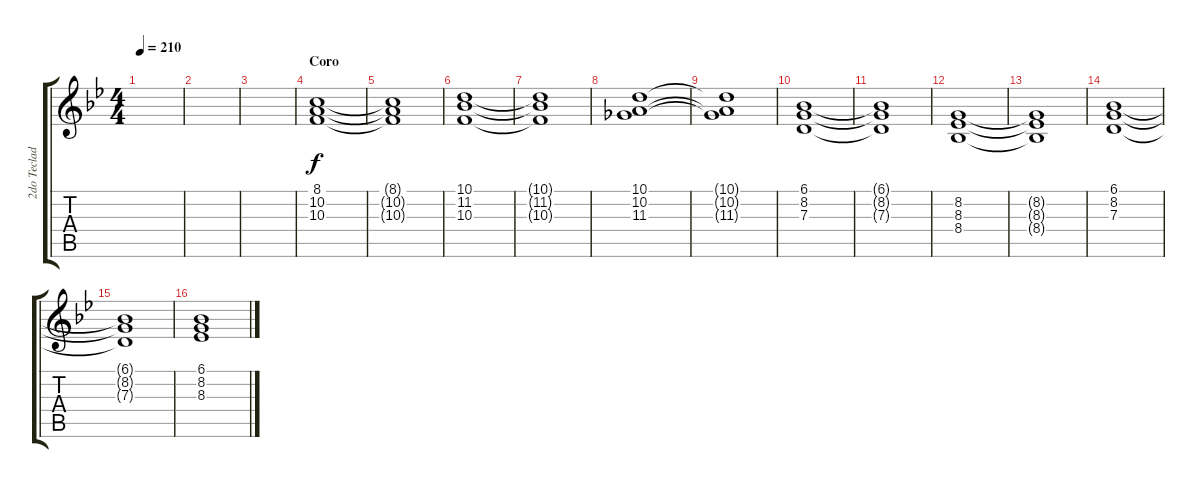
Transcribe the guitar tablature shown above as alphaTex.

\track ("2do Teclado (dual)" "2do Teclad") {instrument choiraahs}
\staff {score tabs}
\tuning (E4 B3 G3 D3 A2 E2) {hide}
\ts (4 4)
\tempo 210
\clef g2
\ks gminor
|
|
|
\section ("" "Coro")
(8.1 10.2 10.3).1 |
(8.1{t} 10.2{t} 10.3{t}).1 |
(10.1 11.2 10.3).1 |
(10.1{t} 11.2{t} 10.3{t}).1 |
(10.1 10.2 11.3).1 |
(10.1{t} 10.2{t} 11.3{t}).1 |
(6.1 8.2 7.3).1 |
(6.1{t} 8.2{t} 7.3{t}).1 |
(8.2 8.3 8.4).1 |
(8.2{t} 8.3{t} 8.4{t}).1 |
(6.1 8.2 7.3).1 |
(6.1{t} 8.2{t} 7.3{t}).1 |
(6.1 8.2 8.3).1
